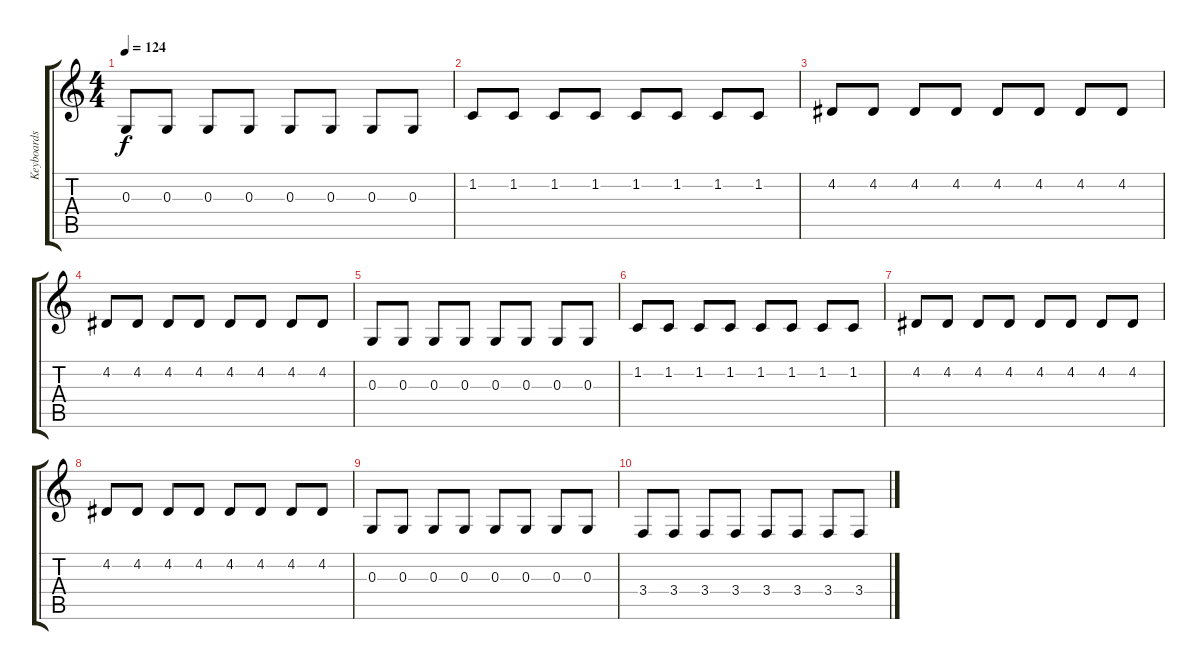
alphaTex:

\track ("Keyboards" "Keyboards") {instrument pad3polysynth}
\staff {score tabs}
\tuning (E4 B3 G3 D3 A2 E2) {hide}
\ts (4 4)
\tempo 124
\clef g2
\ks c
0.3.8{dy f} 0.3.8 0.3.8 0.3.8 0.3.8 0.3.8 0.3.8 0.3.8 |
1.2.8 1.2.8 1.2.8 1.2.8 1.2.8 1.2.8 1.2.8 1.2.8 |
4.2.8 4.2.8 4.2.8 4.2.8 4.2.8 4.2.8 4.2.8 4.2.8 |
4.2.8 4.2.8 4.2.8 4.2.8 4.2.8 4.2.8 4.2.8 4.2.8 |
0.3.8 0.3.8 0.3.8 0.3.8 0.3.8 0.3.8 0.3.8 0.3.8 |
1.2.8 1.2.8 1.2.8 1.2.8 1.2.8 1.2.8 1.2.8 1.2.8 |
4.2.8 4.2.8 4.2.8 4.2.8 4.2.8 4.2.8 4.2.8 4.2.8 |
4.2.8 4.2.8 4.2.8 4.2.8 4.2.8 4.2.8 4.2.8 4.2.8 |
0.3.8 0.3.8 0.3.8 0.3.8 0.3.8 0.3.8 0.3.8 0.3.8 |
3.4.8 3.4.8 3.4.8 3.4.8 3.4.8 3.4.8 3.4.8 3.4.8
